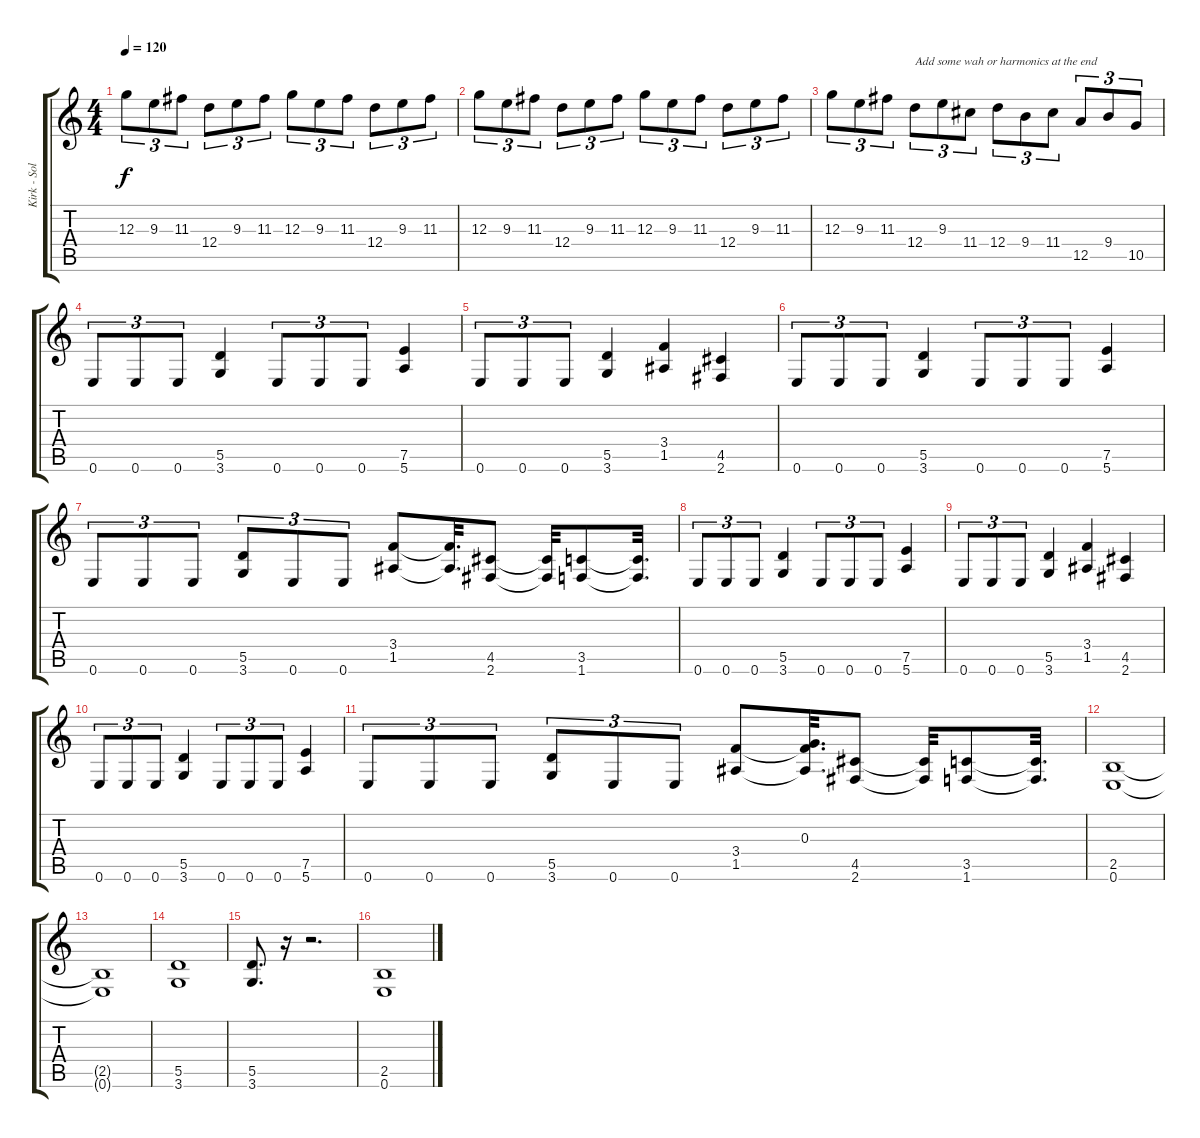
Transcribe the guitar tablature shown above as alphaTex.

\track ("Kirk - Solo" "Kirk - Sol") {instrument distortionguitar}
\staff {score tabs}
\tuning (E4 B3 G3 D3 A2 E2) {hide}
\ts (4 4)
\tempo 120
\clef g2
\ks c
12.3.8{tu (3 2) dy f} 9.3.8{tu (3 2)} 11.3.8{tu (3 2)} 12.4.8{tu (3 2)} 9.3.8{tu (3 2)} 11.3.8{tu (3 2)} 12.3.8{tu (3 2)} 9.3.8{tu (3 2)} 11.3.8{tu (3 2)} 12.4.8{tu (3 2)} 9.3.8{tu (3 2)} 11.3.8{tu (3 2)} |
12.3.8{tu (3 2)} 9.3.8{tu (3 2)} 11.3.8{tu (3 2)} 12.4.8{tu (3 2)} 9.3.8{tu (3 2)} 11.3.8{tu (3 2)} 12.3.8{tu (3 2)} 9.3.8{tu (3 2)} 11.3.8{tu (3 2)} 12.4.8{tu (3 2)} 9.3.8{tu (3 2)} 11.3.8{tu (3 2)} |
12.3.8{tu (3 2)} 9.3.8{tu (3 2)} 11.3.8{tu (3 2)} 12.4.8{tu (3 2) txt "Add some wah or harmonics at the end"} 9.3.8{tu (3 2)} 11.4.8{tu (3 2)} 12.4.8{tu (3 2)} 9.4.8{tu (3 2)} 11.4.8{tu (3 2)} 12.5.8{tu (3 2)} 9.4.8{tu (3 2)} 10.5.8{tu (3 2)} |
0.6.8{tu (3 2)} 0.6.8{tu (3 2)} 0.6.8{tu (3 2)} (5.5 3.6).4 0.6.8{tu (3 2)} 0.6.8{tu (3 2)} 0.6.8{tu (3 2)} (7.5 5.6).4 |
0.6.8{tu (3 2)} 0.6.8{tu (3 2)} 0.6.8{tu (3 2)} (5.5 3.6).4 (3.4 1.5).4 (4.5 2.6).4 |
0.6.8{tu (3 2)} 0.6.8{tu (3 2)} 0.6.8{tu (3 2)} (5.5 3.6).4 0.6.8{tu (3 2)} 0.6.8{tu (3 2)} 0.6.8{tu (3 2)} (7.5 5.6).4 |
0.6.8{tu (3 2)} 0.6.8{tu (3 2)} 0.6.8{tu (3 2)} (5.5 3.6).8{tu (3 2)} 0.6.8{tu (3 2)} 0.6.8{tu (3 2)} (3.4 1.5).8 (3.4{t} 1.5{t}).32{d} (4.5 2.6).8 (4.5{t} 2.6{t}).32 (3.5 1.6).8 (3.5{t} 1.6{t}).32{d} |
0.6.8{tu (3 2)} 0.6.8{tu (3 2)} 0.6.8{tu (3 2)} (5.5 3.6).4 0.6.8{tu (3 2)} 0.6.8{tu (3 2)} 0.6.8{tu (3 2)} (7.5 5.6).4 |
0.6.8{tu (3 2)} 0.6.8{tu (3 2)} 0.6.8{tu (3 2)} (5.5 3.6).4 (3.4 1.5).4 (4.5 2.6).4 |
0.6.8{tu (3 2)} 0.6.8{tu (3 2)} 0.6.8{tu (3 2)} (5.5 3.6).4 0.6.8{tu (3 2)} 0.6.8{tu (3 2)} 0.6.8{tu (3 2)} (7.5 5.6).4 |
0.6.8{tu (3 2)} 0.6.8{tu (3 2)} 0.6.8{tu (3 2)} (5.5 3.6).8{tu (3 2)} 0.6.8{tu (3 2)} 0.6.8{tu (3 2)} (3.4 1.5).8 (0.3 3.4{t} 1.5{t}).32{d} (4.5 2.6).8 (4.5{t} 2.6{t}).32 (3.5 1.6).8 (3.5{t} 1.6{t}).32{d} |
(2.5 0.6).1 |
(2.5{t} 0.6{t}).1 |
(5.5 3.6).1 |
(5.5 3.6).8{d} r.16 r.2{d} |
(2.5 0.6).1
